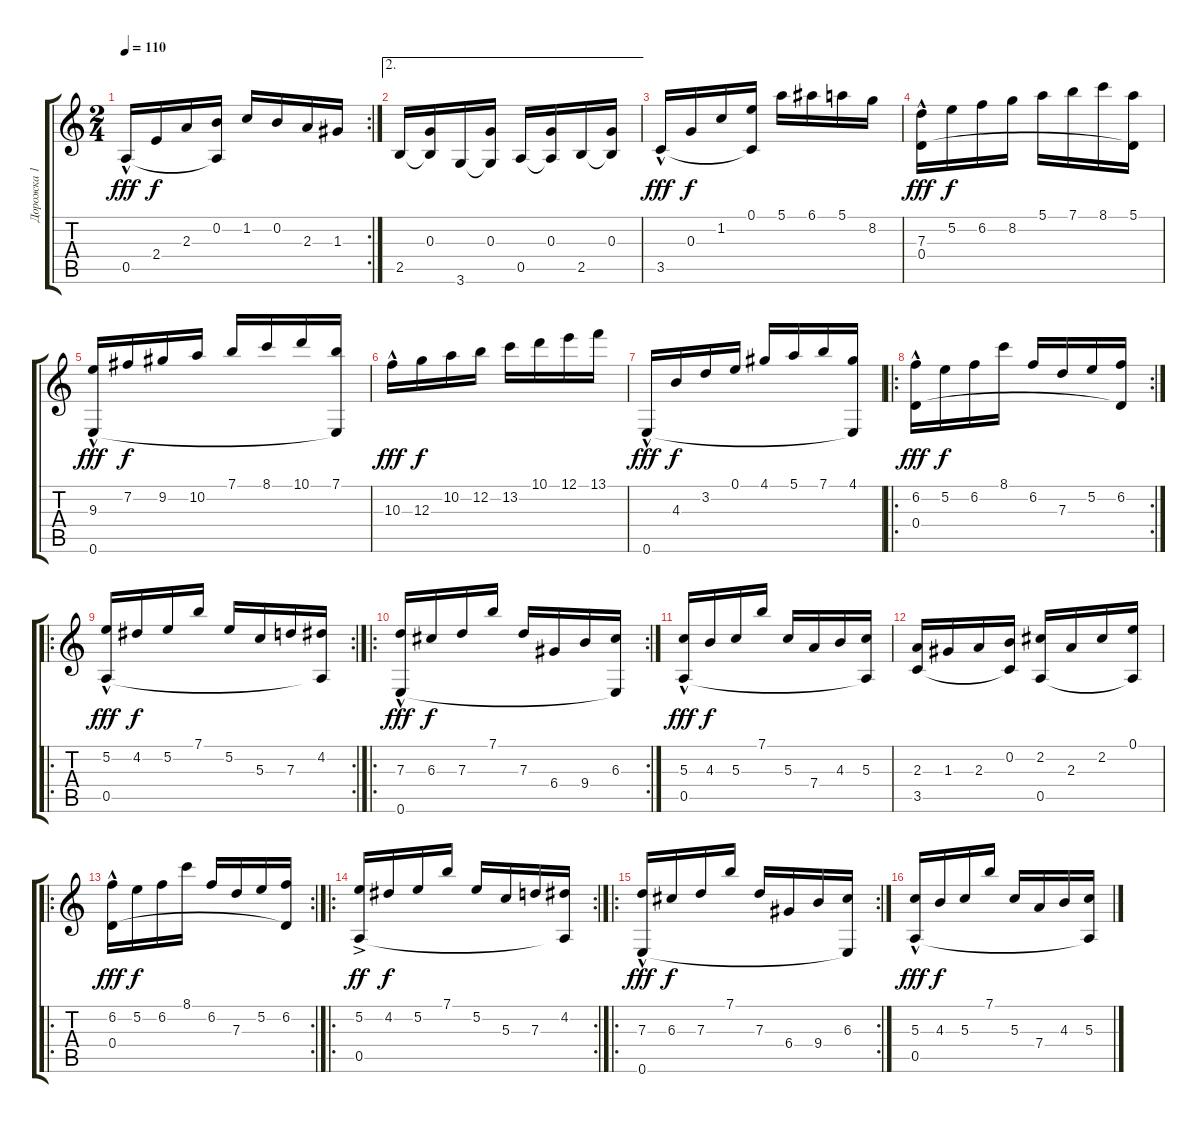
\track ("Дорожка 1" "Дорожка 1") {instrument acousticguitarnylon}
\staff {score tabs}
\tuning (E4 B3 G3 D3 A2 E2) {hide}
\rc 2
\ts (2 4)
\tempo 110
\clef g2
\ks aminor
0.5{hac}.16{dy fff} 2.4.16{dy f} 2.3.16 (0.2 0.5{t}).16 1.2.16 0.2.16 2.3.16 1.3.16 |
\ae 2
2.5.16 (0.3 2.5{t}).16 3.6.16 (0.3 3.6{t}).16 0.5.16 (0.3 0.5{t}).16 2.5.16 (0.3 2.5{t}).16 |
3.5{hac}.16{dy fff} 0.3.16{dy f} 1.2.16 (0.1 3.5{t}).16 5.1.16 6.1.16 5.1.16 8.2.16 |
(7.3{hac} 0.4).16{dy fff} 5.2.16{dy f} 6.2.16 8.2.16 5.1.16 7.1.16 8.1.16 (5.1 0.4{t}).16 |
(9.3{hac} 0.6).16{dy fff} 7.2.16{dy f} 9.2.16 10.2.16 7.1.16 8.1.16 10.1.16 (7.1 0.6{t}).16 |
10.3{hac}.16{dy fff} 12.3.16{dy f} 10.2.16 12.2.16 13.2.16 10.1.16 12.1.16 13.1.16 |
0.6{hac}.16{dy fff} 4.3.16{dy f} 3.2.16 0.1.16 4.1.16 5.1.16 7.1.16 (4.1 0.6{t}).16 |
\ro
\rc 2
(6.2{hac} 0.4).16{dy fff} 5.2.16{dy f} 6.2.16 8.1.16 6.2.16 7.3.16 5.2.16 (6.2 0.4{t}).16 |
\ro
\rc 2
(5.2{hac} 0.5).16{dy fff} 4.2.16{dy f} 5.2.16 7.1.16 5.2.16 5.3.16 7.3.16 (4.2 0.5{t}).16 |
\ro
\rc 2
(7.3{hac} 0.6).16{dy fff} 6.3.16{dy f} 7.3.16 7.1.16 7.3.16 6.4.16 9.4.16 (6.3 0.6{t}).16 |
(5.3{hac} 0.5).16{dy fff} 4.3.16{dy f} 5.3.16 7.1.16 5.3.16 7.4.16 4.3.16 (5.3 0.5{t}).16 |
(2.3 3.5).16 1.3.16 2.3.16 (0.2 3.5{t}).16 (2.2 0.5).16 2.3.16 2.2.16 (0.1 0.5{t}).16 |
\ro
\rc 2
(6.2{hac} 0.4).16{dy fff} 5.2.16{dy f} 6.2.16 8.1.16 6.2.16 7.3.16 5.2.16 (6.2 0.4{t}).16 |
\ro
\rc 2
(5.2{ac} 0.5).16{dy ff} 4.2.16{dy f} 5.2.16 7.1.16 5.2.16 5.3.16 7.3.16 (4.2 0.5{t}).16 |
\ro
\rc 2
(7.3{hac} 0.6).16{dy fff} 6.3.16{dy f} 7.3.16 7.1.16 7.3.16 6.4.16 9.4.16 (6.3 0.6{t}).16 |
(5.3{hac} 0.5).16{dy fff} 4.3.16{dy f} 5.3.16 7.1.16 5.3.16 7.4.16 4.3.16 (5.3 0.5{t}).16
